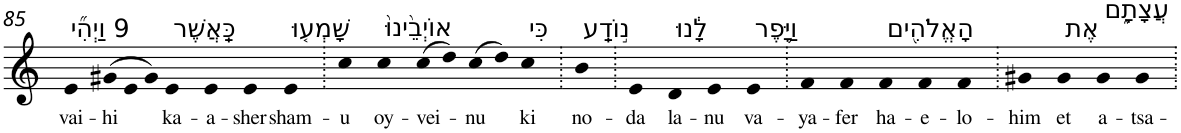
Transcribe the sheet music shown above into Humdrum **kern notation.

**kern	**text
*part1	*part1
*staff1	*staff1
*I"Piano	*
*I'Pno	*
!!LO:PB:g=z
*clefG2	*
*k[]	*
=85	=85
!LO:TX:a:t=9 וַיְהִ֞י	!
!	!LO:LY:b
4e	vai-
*Xtuplet	*
!	!LO:LY:b
(>12g#X	-hi
12e	.
12g#)	.
!LO:TX:a:t=כַּֽאֲשֶׁר	!
!	!LO:LY:b
4e	ka-
!	!LO:LY:b
4e	-a-
!	!LO:LY:b
4e	-sher
!LO:TX:a:t=שָׁמְע֤וּ	!
!	!LO:LY:b
4e	sham-
=86.	=86.
!	!LO:LY:b
4cc	-u
!LO:TX:a:t=אוֹיְבֵ֙ינוּ֙	!
!	!LO:LY:b
4cc	oy-
!	!LO:LY:b
(>8cc	-vei-
8dd)	.
!	!LO:LY:b
(>8cc	-nu
8dd)	.
!LO:TX:a:t=כִּי	!
!	!LO:LY:b
4cc	ki
=87.	=87.
!LO:TX:a:t=נ֣וֹדַֽע	!
!	!LO:LY:b
4b	no-
=88.	=88.
!	!LO:LY:b
4e	-da
!LO:TX:a:t=לָ֔נוּ	!
!	!LO:LY:b
4d	la-
!	!LO:LY:b
4e	-nu
!LO:TX:a:t=וַיָּ֥פֶר	!
!	!LO:LY:b
4e	va-
=89.	=89.
!	!LO:LY:b
4f	-ya-
!	!LO:LY:b
4f	-fer
!LO:TX:a:t=הָאֱלֹהִ֖ים	!
!	!LO:LY:b
4f	ha-
!	!LO:LY:b
4f	-e-
!	!LO:LY:b
4f	-lo-
=90.	=90.
!	!LO:LY:b
4g#X	-him
!LO:TX:a:t=אֶת	!
!	!LO:LY:b
4g#	et
!LO:TX:a:t=עֲצָתָ֑ם	!
!	!LO:LY:b
4g#	a-
!	!LO:LY:b
4g#	-tsa-
=.	=.
*-	*-
